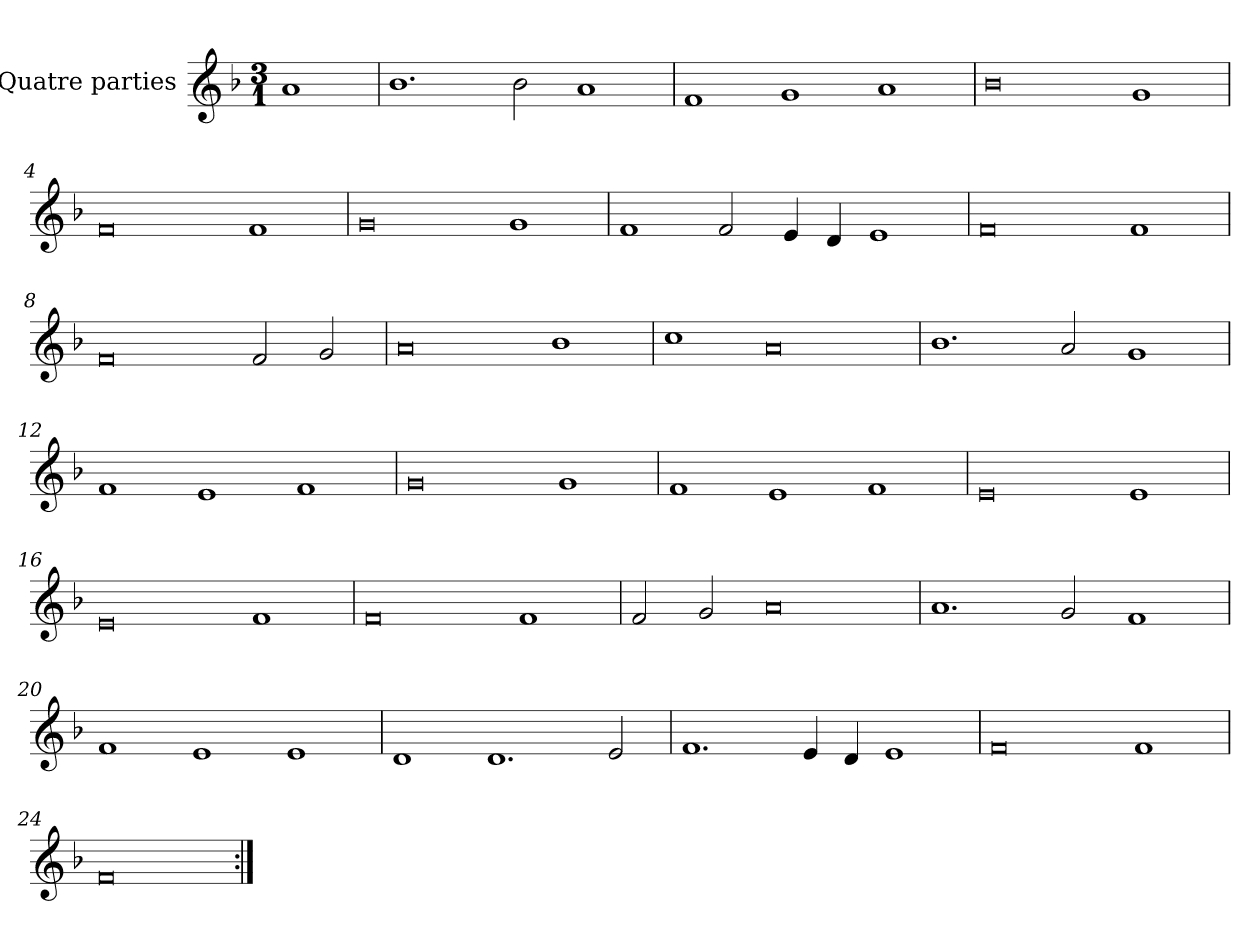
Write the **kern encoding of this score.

**kern
*part1
*staff1
*I"Quatre parties
*clefG2
*k[b-]
*M3/1
*MM360
=
1a
=1
1.b-
2b-\
1a
=2
1f
1g
1a
=3
0b-
1g
=4
0f
1f
=5
0g
1g
=6
1f
2f/
4e/
4d/
1e
=7
0f
1f
=8
0f
2f/
2g/
=9
0a
1b-
=10
1cc
0a
=11
1.b-
2a/
1g
=12
1f
1e
1f
=13
0g
1g
=14
1f
1e
1f
=15
0e
1e
=16
0e
1f
=17
0f
1f
=18
2f/
2g/
0a
=19
1.a
2g/
1f
=20
1f
1e
1e
=21
1d
1.d
2e/
=22
1.f
4e/
4d/
1e
=23
0f
1f
=24
0f
=:|!
*-
